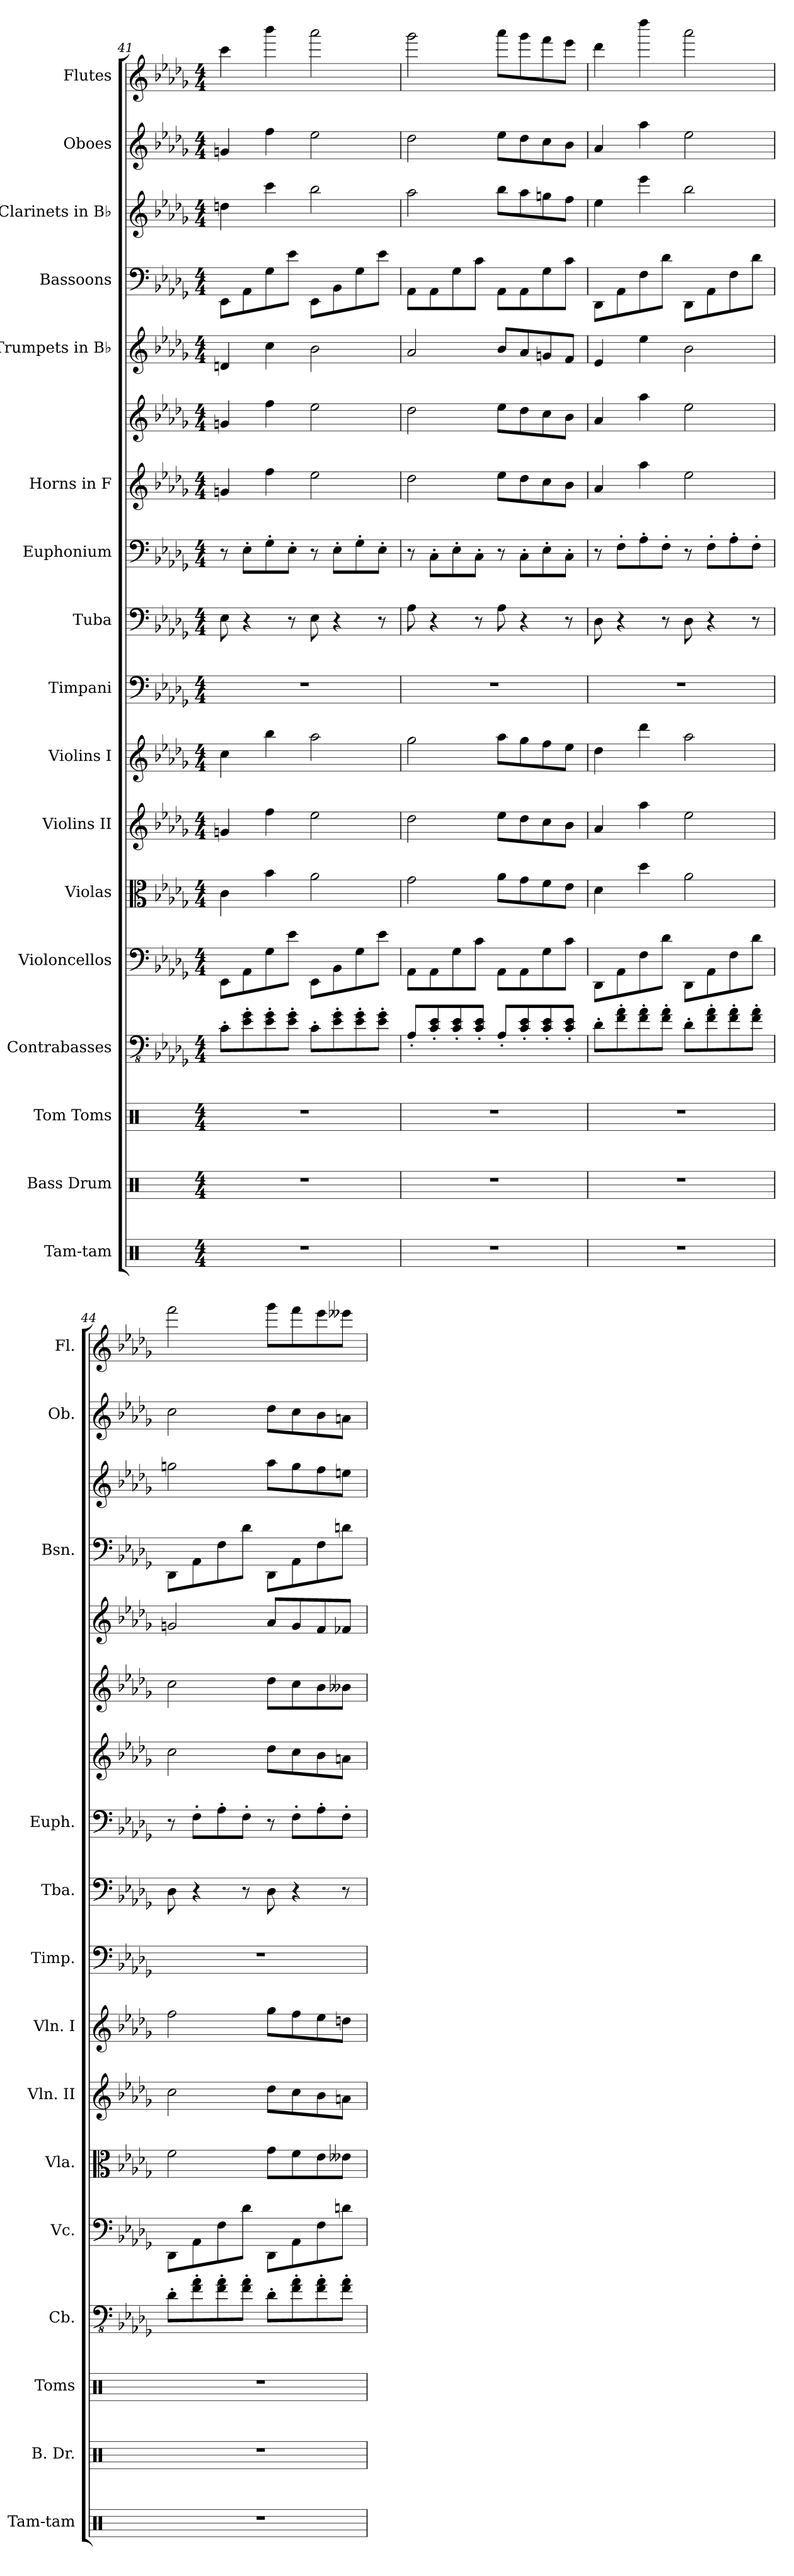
**kern	**kern	**kern	**kern	**kern	**kern	**kern	**kern	**kern	**kern	**kern	**kern	**kern	**kern	**kern	**kern	**kern	**kern
*part17	*part16	*part15	*part14	*part13	*part12	*part11	*part10	*part9	*part8	*part7	*part6	*part6	*part5	*part4	*part3	*part2	*part1
*staff18	*staff17	*staff16	*staff15	*staff14	*staff13	*staff12	*staff11	*staff10	*staff9	*staff8	*staff7	*staff6	*staff5	*staff4	*staff3	*staff2	*staff1
*I"Tam-tam	*I"Bass Drum	*I"Tom Toms	*I"Contrabasses	*I"Violoncellos	*I"Violas	*I"Violins II	*I"Violins I	*I"Timpani	*I"Tuba	*I"Euphonium	*I"Horns in F	*	*I"Trumpets in B♭	*I"Bassoons	*I"Clarinets in B♭	*I"Oboes	*I"Flutes
*I'Tam-tam	*I'B. Dr.	*I'Toms	*I'Cb.	*I'Vc.	*I'Vla.	*I'Vln. II	*I'Vln. I	*I'Timp.	*I'Tba.	*I'Euph.	*	*	*	*I'Bsn.	*	*I'Ob.	*I'Fl.
*clefX	*clefX	*clefX	*clefFv4	*clefF4	*clefC3	*clefG2	*clefG2	*clefF4	*clefF4	*clefF4	*clefG2	*clefG2	*clefG2	*clefF4	*clefG2	*clefG2	*clefG2
*	*	*	*ITrd7c12	*	*	*	*	*	*	*	*ITrd4c7	*ITrd4c7	*ITrd1c2	*	*ITrd1c2	*	*
*k[]	*k[]	*k[]	*k[b-e-a-d-g-]	*k[b-e-a-d-g-]	*k[b-e-a-d-g-]	*k[b-e-a-d-g-]	*k[b-e-a-d-g-]	*k[b-e-a-d-g-]	*k[b-e-a-d-g-]	*k[b-e-a-d-g-]	*k[b-e-a-d-g-c-]	*k[b-e-a-d-g-c-]	*k[b-e-a-d-g-c-f-]	*k[b-e-a-d-g-]	*k[b-e-a-d-g-c-f-]	*k[b-e-a-d-g-]	*k[b-e-a-d-g-]
*M4/4	*M4/4	*M4/4	*M4/4	*M4/4	*M4/4	*M4/4	*M4/4	*M4/4	*M4/4	*M4/4	*M4/4	*M4/4	*M4/4	*M4/4	*M4/4	*M4/4	*M4/4
=41	=41	=41	=41	=41	=41	=41	=41	=41	=41	=41	=41	=41	=41	=41	=41	=41	=41
1r	1r	1r	8CC'\L	8EE-\L	4c\	4gn/	4cc\	1r	8E-\	8r	4cn/	4cn/	4cn/	8EE-\L	4ccn\	4gn/	4ccc\
.	.	.	8EE-\' 8GG-\'	8AA-\	.	.	.	.	4r	8E-'\L	.	.	.	8AA-\	.	.	.
.	.	.	8EE-\' 8GG-\'	8G-\	4b-\	4ff\	4bb-\	.	.	8G-'\	4b-\	4b-\	4b-\	8G-\	4bb-\	4ff\	4bbb-\
.	.	.	8EE-\' 8GG-\'J	8e-\J	.	.	.	.	8r	8E-'\J	.	.	.	8e-\J	.	.	.
.	.	.	8CC'\L	8EE-\L	2a-\	2ee-\	2aa-\	.	8E-\	8r	2a-\	2a-\	2a-\	8EE-\L	2aa-\	2ee-\	2aaa-\
.	.	.	8EE-\' 8GG-\'	8BB-\	.	.	.	.	4r	8E-'\L	.	.	.	8BB-\	.	.	.
.	.	.	8EE-\' 8GG-\'	8G-\	.	.	.	.	.	8G-'\	.	.	.	8G-\	.	.	.
.	.	.	8EE-\' 8GG-\'J	8e-\J	.	.	.	.	8r	8E-'\J	.	.	.	8e-\J	.	.	.
=42	=42	=42	=42	=42	=42	=42	=42	=42	=42	=42	=42	=42	=42	=42	=42	=42	=42
1r	1r	1r	8AAA-'/L	8AA-\L	2g-\	2dd-\	2gg-\	1r	8A-\	8r	2g-\	2g-\	2g-/	8AA-\L	2gg-\	2dd-\	2ggg-\
.	.	.	8CC/' 8EE-/'	8AA-\	.	.	.	.	4r	8C'\L	.	.	.	8AA-\	.	.	.
.	.	.	8CC/' 8EE-/'	8G-\	.	.	.	.	.	8E-'\	.	.	.	8G-\	.	.	.
.	.	.	8CC/' 8EE-/'J	8c\J	.	.	.	.	8r	8C'\J	.	.	.	8c\J	.	.	.
.	.	.	8AAA-'/L	8AA-\L	8a-\L	8ee-\L	8aa-\L	.	8A-\	8r	8a-\L	8a-\L	8a-/L	8AA-\L	8aa-\L	8ee-\L	8aaa-\L
.	.	.	8CC/' 8EE-/'	8AA-\	8g-\	8dd-\	8gg-\	.	4r	8C'\L	8g-\	8g-\	8g-/	8AA-\	8gg-\	8dd-\	8ggg-\
.	.	.	8CC/' 8EE-/'	8G-\	8f\	8cc\	8ff\	.	.	8E-'\	8f\	8f\	8fn/	8G-\	8ffn\	8cc\	8fff\
.	.	.	8CC/' 8EE-/'J	8c\J	8e-\J	8b-\J	8ee-\J	.	8r	8C'\J	8e-\J	8e-\J	8e-/J	8c\J	8ee-\J	8b-\J	8eee-\J
=43	=43	=43	=43	=43	=43	=43	=43	=43	=43	=43	=43	=43	=43	=43	=43	=43	=43
1r	1r	1r	8DD-'\L	8DD-\L	4d-\	4a-/	4dd-\	1r	8D-\	8r	4d-/	4d-/	4d-/	8DD-\L	4dd-\	4a-/	4ddd-\
.	.	.	8FF\' 8AA-\'	8AA-\	.	.	.	.	4r	8F'\L	.	.	.	8AA-\	.	.	.
.	.	.	8FF\' 8AA-\'	8F\	4dd-\	4aa-\	4ddd-\	.	.	8A-'\	4dd-\	4dd-\	4dd-\	8F\	4ddd-\	4aa-\	4dddd-\
.	.	.	8FF\' 8AA-\'J	8d-\J	.	.	.	.	8r	8F'\J	.	.	.	8d-\J	.	.	.
.	.	.	8DD-'\L	8DD-\L	2a-\	2ee-\	2aa-\	.	8D-\	8r	2a-\	2a-\	2a-\	8DD-\L	2aa-\	2ee-\	2aaa-\
.	.	.	8FF\' 8AA-\'	8AA-\	.	.	.	.	4r	8F'\L	.	.	.	8AA-\	.	.	.
.	.	.	8FF\' 8AA-\'	8F\	.	.	.	.	.	8A-'\	.	.	.	8F\	.	.	.
.	.	.	8FF\' 8AA-\'J	8d-\J	.	.	.	.	8r	8F'\J	.	.	.	8d-\J	.	.	.
!!LO:PB:g=z
=44	=44	=44	=44	=44	=44	=44	=44	=44	=44	=44	=44	=44	=44	=44	=44	=44	=44
1r	1r	1r	8DD-'\L	8DD-\L	2f\	2cc\	2ff\	1r	8D-\	8r	2f\	2f\	2fn/	8DD-\L	2ffn\	2cc\	2fff\
.	.	.	8FF\' 8AA-\'	8AA-\	.	.	.	.	4r	8F'\L	.	.	.	8AA-\	.	.	.
.	.	.	8FF\' 8AA-\'	8F\	.	.	.	.	.	8A-'\	.	.	.	8F\	.	.	.
.	.	.	8FF\' 8AA-\'J	8d-\J	.	.	.	.	8r	8F'\J	.	.	.	8d-\J	.	.	.
.	.	.	8DD-'\L	8DD-\L	8g-\L	8dd-\L	8gg-\L	.	8D-\	8r	8g-\L	8g-\L	8g-/L	8DD-\L	8gg-\L	8dd-\L	8ggg-\L
.	.	.	8FF\' 8AA-\'	8AA-\	8f\	8cc\	8ff\	.	4r	8F'\L	8f\	8f\	8f/	8AA-\	8ff\	8cc\	8fff\
.	.	.	8FF\' 8AA-\'	8F\	8e-\	8b-\	8ee-\	.	.	8A-'\	8e-\	8e-\	8e-/	8F\	8ee-\	8b-\	8eee-\
.	.	.	8FF\' 8AA-\'J	8dn\J	8e--X\J	8an\J	8ddn\J	.	8r	8F'\J	8dn\J	8e--X\J	8e--X/J	8dn\J	8ddn\J	8an\J	8eee--X\J
=	=	=	=	=	=	=	=	=	=	=	=	=	=	=	=	=	=
*-	*-	*-	*-	*-	*-	*-	*-	*-	*-	*-	*-	*-	*-	*-	*-	*-	*-
